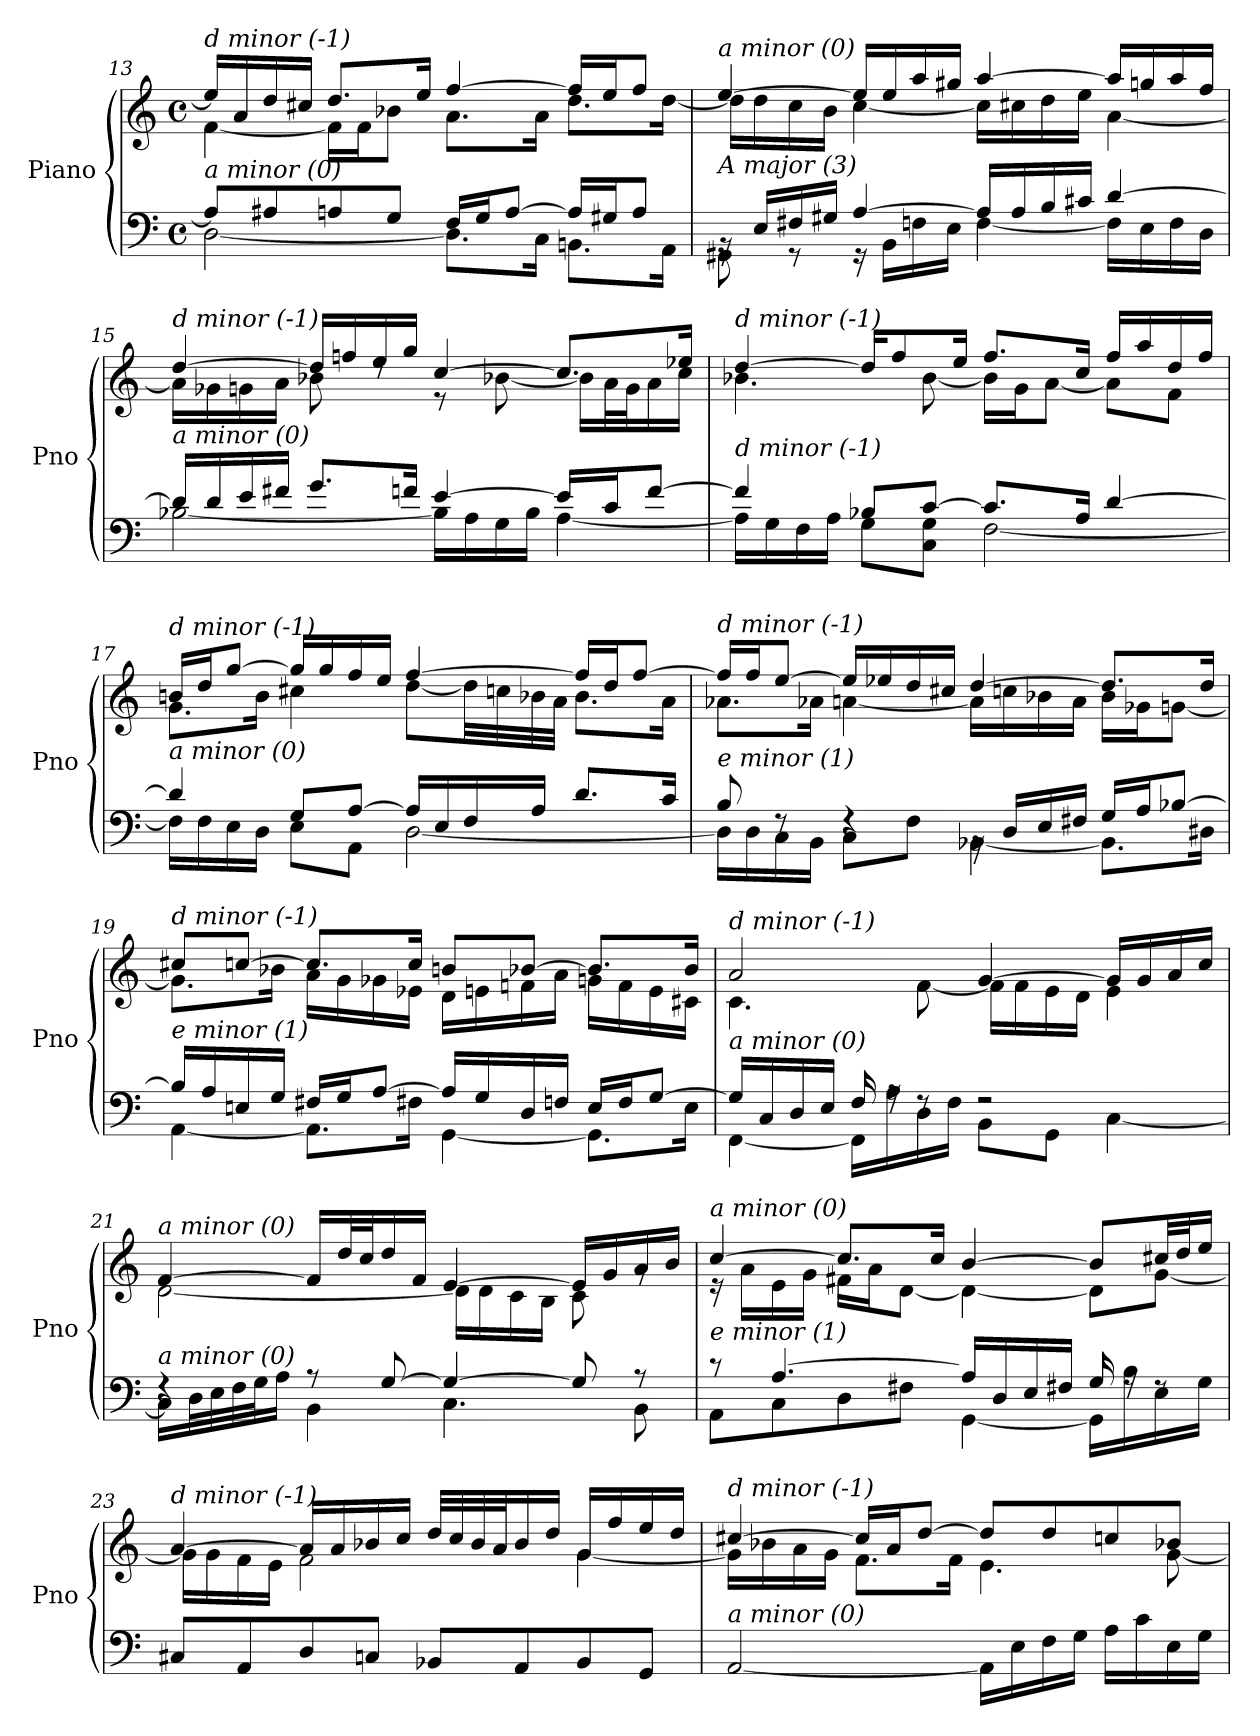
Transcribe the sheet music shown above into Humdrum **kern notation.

**kern	**kern
*part1	*part1
*staff2	*staff1
*I"Piano	*
*I'Pno	*
*clefF4	*clefG2
*k[]	*k[]
*M4/4	*M4/4
*met(c)	*met(c)
=13	=13
*^	*^
!	!	!LO:TX:i:t=d minor (-1)	!
!LO:TX:i:t=a minor (0)	!	!	!
8A/L]	[2D\	16ee/LL]	[4f\
.	.	16a/	.
8A#Xi/	.	16dd/	.
.	.	16cc#X/JJ	.
8A/	.	8.dd/L	16f\LL]
.	.	.	16f\J
8G/J	.	.	8b-X\J
.	.	16ee/Jk	.
16F/LL	8.D\L]	[4ff/	8.a\L
16G/J	.	.	.
[8A/J	.	.	.
.	16C\Jk	.	16a\Jk
16A/LL]	8.BBn\L	16ff/LL]	8.dd\L
16G#X/J	.	16ee/J	.
8A/J	.	8ff/J	.
.	16AA\Jk	.	[16dd\Jk
!!LO:LB:g=z	!!
=14	=14	=14	=14
!	!	!LO:TX:i:t=a minor (0)	!
!LO:TX:i:t=A major (3)	!	!	!
16rBB	8GG#X\	[4ee/	16dd\LL]
16E/LL	.	.	16dd\
16F#X/	8r	.	16cc\
16G#X/JJ	.	.	16b\JJ
[4A/	16r	16ee/LL]	[4cc\
.	16BB\LL	16ee/	.
.	16Fn\	16aa/	.
.	16E\JJ	16gg#X/JJ	.
16A/LL]	[4F\	[4aa/	16cc\LL]
16A/	.	.	16cc#X\
16B/	.	.	16dd\
16c#X/JJ	.	.	16ee\JJ
[4d/	16F\LL]	16aa/LL]	[4a\
.	16E\	16ggn/	.
.	16F\	16aa/	.
.	16D\JJ	16ff/JJ	.
=15	=15	=15	=15
!	!	!LO:TX:i:t=d minor (-1)	!
!LO:TX:i:t=a minor (0)	!	!	!
16d/LL]	[2B-X\	[4dd/	16a\LL]
16d/	.	.	16g-Xi\
16e/	.	.	16g\
16f#X/JJ	.	.	16a\JJ
8.g/L	.	16dd/LL]	8b-X\
.	.	16ffn/	.
.	.	16ee/	8rdd
16fn/Jk	.	16gg/JJ	.
[4e/	16B-\LL]	[4cc/	8r
.	16A\	.	.
.	16G\	.	[8b-X\
.	16B-\JJ	.	.
16e/LL]	[4A\	8.cc/L]	16b-\LL]
16c/J	.	.	32a\L
.	.	.	32g\J
[8f/J	.	.	16a\
.	.	16ee-X/Jk	16cc\JJ
!!LO:LB:g=z	!!
=16	=16	=16	=16
!	!	!LO:TX:i:t=d minor (-1)	!
!LO:TX:i:t=d minor (-1)	!	!	!
4f/]	16A\LL]	[4dd/	4.b-X\
.	16G\	.	.
.	16F\	.	.
.	16A\JJ	.	.
8B-X/L	8G\L	16dd/KL]	.
.	.	8ff/	.
[8c/J	8C\ 8G\J	.	[8b-\
.	.	16ee/Jk	.
8.c/L]	[2F\	8.ff/L	16b-\LL]
.	.	.	16g\J
.	.	.	[8a\J
16A/Jk	.	16cc/Jk	.
[4d/	.	16ff/LL	8a\L]
.	.	16aa/	.
.	.	16dd/	8f\J
.	.	16ff/JJ	.
=17	=17	=17	=17
!	!	!LO:TX:i:t=d minor (-1)	!
!LO:TX:i:t=a minor (0)	!	!	!
4d/]	16F\LL]	16bn/LL	8.g\L
.	16F\	16dd/J	.
.	16E\	[8gg/J	.
.	16D\JJ	.	16b\Jk
8G/L	8E\L	16gg/LL]	4cc#X\
.	.	16gg/	.
[8A/J	8AA\J	16ff/	.
.	.	16ee/JJ	.
16A/LL]	[2D\	[4ff/	[8dd\L
16E/	.	.	.
16F/	.	.	32dd\LL]
.	.	.	32ccn\
16A/JJ	.	.	32b-X\
.	.	.	32a\JJJ
8.d/L	.	16ff/LL]	8.b-\L
.	.	16dd/J	.
.	.	[8ff/J	.
16c/Jk	.	.	16a\Jk
!!LO:LB:g=z	!!
=18	=18	=18	=18
!	!	!LO:TX:i:t=d minor (-1)	!
!LO:TX:i:t=e minor (1)	!	!	!
8B/	16D\LL]	16ff/LL]	8.a-Xi\L
.	16D\	16ff/J	.
8rF	16C\	[8ee/J	.
.	16BB\JJ	.	16a-Xi\Jk
4rF	8C\L	16ee/LL]	[4a\
.	.	16ee-X/	.
.	8F\J	16dd/	.
.	.	16cc#X/JJ	.
16rBB	[4BB-X\	[4dd/	16a\LL]
16D/LL	.	.	16ccn\
16E/	.	.	16b-X\
16F#X/JJ	.	.	16a\JJ
16G/LL	8.BB-\L]	8.dd/L]	16b-\LL
16A/J	.	.	16g-Xi\J
[8B-X/J	.	.	[8gn\J
.	16D#Xi\Jk	16dd/Jk	.
=19	=19	=19	=19
!	!	!LO:TX:i:t=d minor (-1)	!
!LO:TX:i:t=e minor (1)	!	!	!
16B-/LL]	[4AA\	8cc#X/L	8.g\L]
16A/	.	.	.
16En/	.	[8ccn/J	.
16G/JJ	.	.	16b-X\Jk
16F#X/LL	8.AA\L]	8.cc/L]	16a\LL
16G/J	.	.	16g\
[8A/J	.	.	16g-Xi\
.	16F#X\Jk	16cc/Jk	16e-X\JJ
16A/LL]	[4GG\	8bn/L	16d\LL
16G/	.	.	16en\
16D/	.	[8b-X/J	16fn\
16Fn/JJ	.	.	16a\JJ
16E/LL	8.GG\L]	8.b-/L]	16g\LL
16F/J	.	.	16f\
[8G/J	.	.	16e\
.	16E\Jk	16b-/Jk	16c#Xi\JJ
!!LO:LB:g=z	!!
=20	=20	=20	=20
!	!	!LO:TX:i:t=d minor (-1)	!
!LO:TX:i:t=a minor (0)	!	!	!
16G/LL]	[4FF\	2a/	4.c\
16C/	.	.	.
16D/	.	.	.
16E/JJ	.	.	.
16F/	16FF\LL]	.	.
16rA	16A\	.	.
8rF	16D\	.	[8f\
.	16F\JJ	.	.
2r	8BB\L	[4g/	16f\LL]
.	.	.	16f\
.	8GG\J	.	16e\
.	.	.	16d\JJ
.	[4C\	16g/LL]	4e\
.	.	16g/	.
.	.	16a/	.
.	.	16cc/JJ	.
=21	=21	=21	=21
!	!	!LO:TX:i:t=a minor (0)	!
!LO:TX:i:t=a minor (0)	!	!	!
4rF	16C\LL]	[4f/	[2d\
.	32D\L	.	.
.	32E\	.	.
.	32F\	.	.
.	32G\J	.	.
.	16A\JJ	.	.
8r	4BB\	16f/LL]	.
.	.	32dd/L	.
.	.	32cc/J	.
[8G/	.	16dd/	.
.	.	16f/JJ	.
4G/_	4.C\	[4e/	16d\LL]
.	.	.	16d\
.	.	.	16c\
.	.	.	16B\JJ
8G/]	.	16e/LL]	8c\
.	.	16g/	.
8r	8BB\	16a/	8rg
.	.	16b/JJ	.
!!LO:PB:g=z	!!
=22	=22	=22	=22
!	!	!LO:TX:i:t=a minor (0)	!
!LO:TX:i:t=e minor (1)	!	!	!
8r	8AA\L	[4cc/	16r
.	.	.	16a\LL
[4.A/	8C\	.	16e\
.	.	.	16g\JJ
.	8D\	8.cc/L]	16f#X\LL
.	.	.	16a\J
.	8F#X\J	.	[8d\J
.	.	16cc/Jk	.
16A/LL]	[4GG\	[4b/	4d\_
16D/	.	.	.
16E/	.	.	.
16F#X/JJ	.	.	.
16G/	16GG\LL]	8b/L]	8d\L]
16rA	16B\	.	.
8rF	16E\	32cc#X/LL	[8g\J
.	.	32dd/J	.
.	16G\JJ	16ee/JJ	.
=23	=23	=23	=23
!	!	!LO:TX:i:t=d minor (-1)	!
!LO:TX:i:t=d minor (-1)	!	!	!
*v	*v	*	*
8C#X/L	[4a/	16g\LL]
.	.	16g\
8AA/	.	16f\
.	.	16e\JJ
8D/	16a/LL]	2f\
.	16a/	.
8Cn/J	16b-X/	.
.	16cc/JJ	.
8BB-X/L	32dd/LLL	.
.	32cc/	.
.	32b-/	.
.	32a/J	.
8AA/	16b-/	.
.	16dd/JJ	.
8BB-/	16g/LL	[4g\
.	16ff/	.
8GG/J	16ee/	.
.	16dd/JJ	.
!!LO:LB:g=z	!!
=24	=24	=24
!	!LO:TX:i:t=d minor (-1)	!
!LO:TX:i:t=a minor (0)	!	!
[2AA/	[4cc#X/	16g\LL]
.	.	16b-X\
.	.	16a\
.	.	16g\JJ
.	16cc#/LL]	8.f\L
.	16a/J	.
.	[8dd/J	.
.	.	16f\Jk
16AA\LL]	8dd/L]	4.e\
16E\	.	.
16F\	8dd/	.
16G\JJ	.	.
16A\LL	8ccn/	.
16c\	.	.
16E\	8b-X/J	[8g\
16G\JJ	.	.
*	*v	*v
=	=
*-	*-
